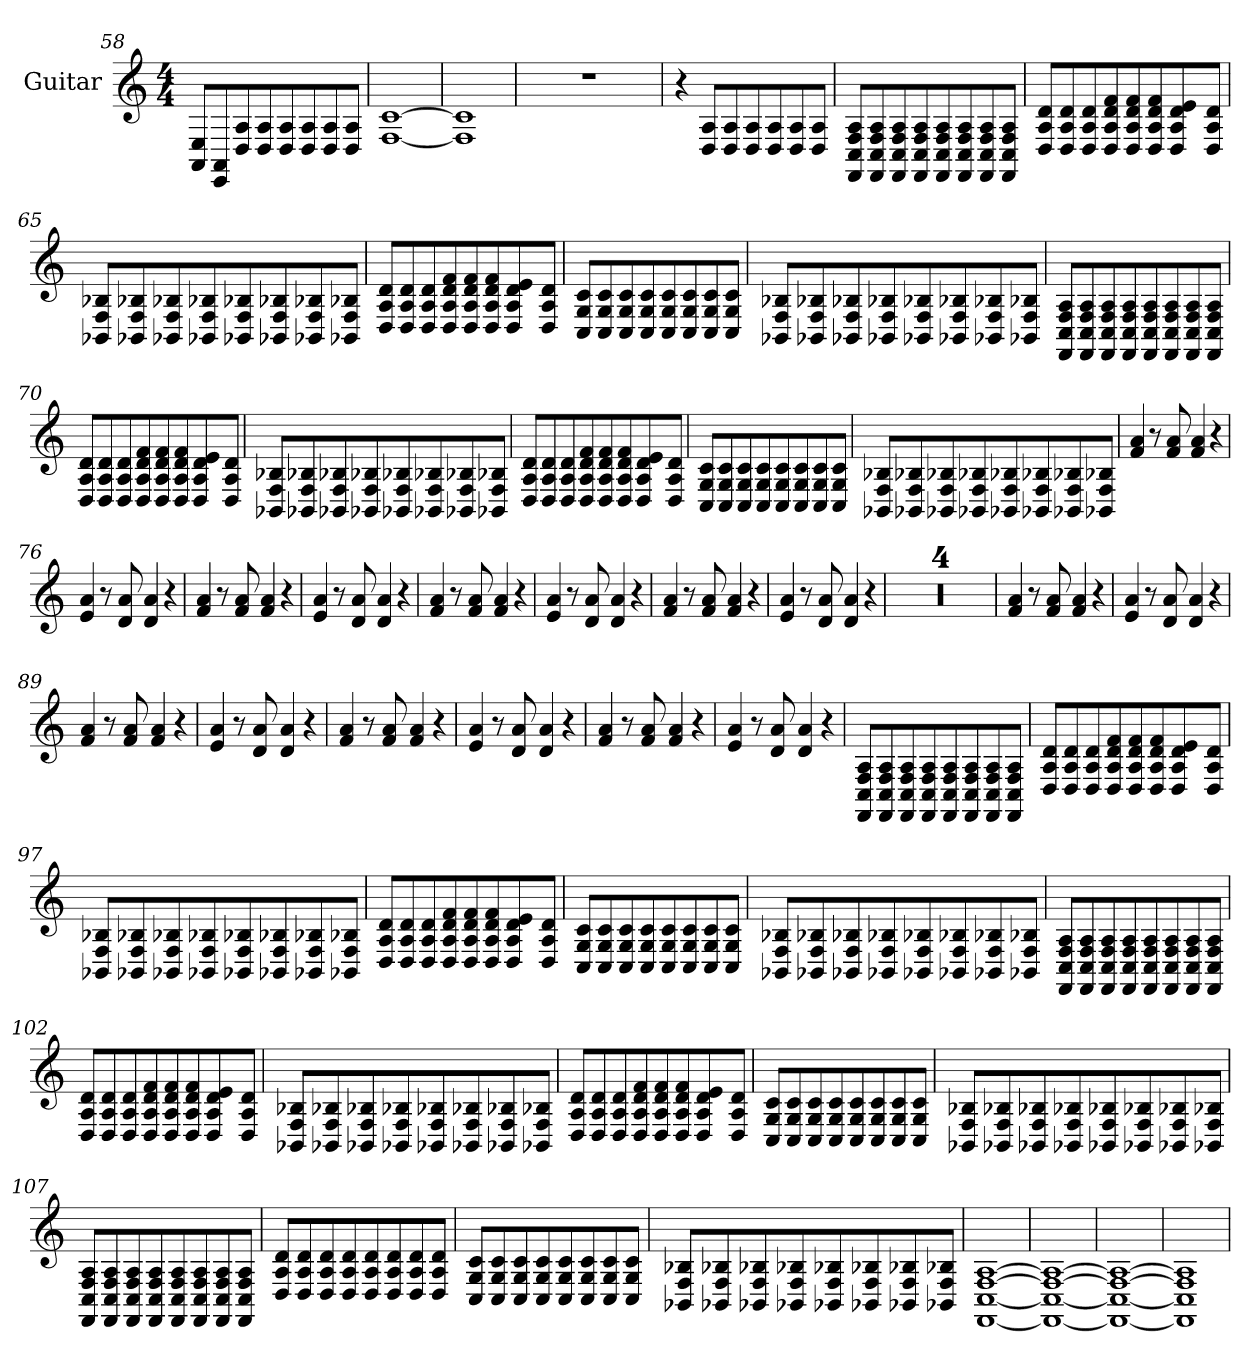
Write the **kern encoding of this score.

**kern
*part1
*staff1
*I"Guitar
*clefG2
*k[]
*M4/4
=58
!LO:N:vis=8
32E/ 32AA/L
!LO:N:vis=8
32AA/ 32EE/
!LO:N:vis=8
32A/ 32D/
!LO:N:vis=8
32A/ 32D/
!LO:N:vis=8
32A/ 32D/
!LO:N:vis=8
32A/ 32D/
!LO:N:vis=8
32A/ 32D/
!LO:N:vis=8
32A/ 32D/J
=59
!LO:N:vis=1
[4c [4F
=60
!LO:N:vis=1
4c] 4F]
=61
!LO:N:vis=1
1r
=62
!LO:N:vis=4
16r
!LO:N:vis=8
32A/ 32D/L
!LO:N:vis=8
32A/ 32D/
!LO:N:vis=8
32A/ 32D/
!LO:N:vis=8
32A/ 32D/
!LO:N:vis=8
32A/ 32D/
!LO:N:vis=8
32A/ 32D/J
=63
!LO:N:vis=8
32A/ 32F/ 32C/ 32FF/L
!LO:N:vis=8
32A/ 32F/ 32C/ 32FF/
!LO:N:vis=8
32A/ 32F/ 32C/ 32FF/
!LO:N:vis=8
32A/ 32F/ 32C/ 32FF/
!LO:N:vis=8
32A/ 32F/ 32C/ 32FF/
!LO:N:vis=8
32A/ 32F/ 32C/ 32FF/
!LO:N:vis=8
32A/ 32F/ 32C/ 32FF/
!LO:N:vis=8
32A/ 32F/ 32C/ 32FF/J
=64
!LO:N:vis=8
32d/ 32A/ 32D/L
!LO:N:vis=8
32d/ 32A/ 32D/
!LO:N:vis=8
32d/ 32A/ 32D/
!LO:N:vis=8
32f/ 32d/ 32A/ 32D/
!LO:N:vis=8
32f/ 32d/ 32A/ 32D/
!LO:N:vis=8
32f/ 32d/ 32A/ 32D/
!LO:N:vis=8
32e/ 32d/ 32A/ 32D/
!LO:N:vis=8
32d/ 32A/ 32D/J
=65
!LO:N:vis=8
32B-X/ 32F/ 32BB-X/L
!LO:N:vis=8
32B-X/ 32F/ 32BB-X/
!LO:N:vis=8
32B-X/ 32F/ 32BB-X/
!LO:N:vis=8
32B-X/ 32F/ 32BB-X/
!LO:N:vis=8
32B-X/ 32F/ 32BB-X/
!LO:N:vis=8
32B-X/ 32F/ 32BB-X/
!LO:N:vis=8
32B-X/ 32F/ 32BB-X/
!LO:N:vis=8
32B-X/ 32F/ 32BB-X/J
=66
!LO:N:vis=8
32d/ 32A/ 32D/L
!LO:N:vis=8
32d/ 32A/ 32D/
!LO:N:vis=8
32d/ 32A/ 32D/
!LO:N:vis=8
32f/ 32d/ 32A/ 32D/
!LO:N:vis=8
32f/ 32d/ 32A/ 32D/
!LO:N:vis=8
32f/ 32d/ 32A/ 32D/
!LO:N:vis=8
32e/ 32d/ 32A/ 32D/
!LO:N:vis=8
32d/ 32A/ 32D/J
=67
!LO:N:vis=8
32c/ 32G/ 32C/L
!LO:N:vis=8
32c/ 32G/ 32C/
!LO:N:vis=8
32c/ 32G/ 32C/
!LO:N:vis=8
32c/ 32G/ 32C/
!LO:N:vis=8
32c/ 32G/ 32C/
!LO:N:vis=8
32c/ 32G/ 32C/
!LO:N:vis=8
32c/ 32G/ 32C/
!LO:N:vis=8
32c/ 32G/ 32C/J
=68
!LO:N:vis=8
32B-X/ 32F/ 32BB-X/L
!LO:N:vis=8
32B-X/ 32F/ 32BB-X/
!LO:N:vis=8
32B-X/ 32F/ 32BB-X/
!LO:N:vis=8
32B-X/ 32F/ 32BB-X/
!LO:N:vis=8
32B-X/ 32F/ 32BB-X/
!LO:N:vis=8
32B-X/ 32F/ 32BB-X/
!LO:N:vis=8
32B-X/ 32F/ 32BB-X/
!LO:N:vis=8
32B-X/ 32F/ 32BB-X/J
=69
!LO:N:vis=8
32A/ 32F/ 32C/ 32FF/L
!LO:N:vis=8
32A/ 32F/ 32C/ 32FF/
!LO:N:vis=8
32A/ 32F/ 32C/ 32FF/
!LO:N:vis=8
32A/ 32F/ 32C/ 32FF/
!LO:N:vis=8
32A/ 32F/ 32C/ 32FF/
!LO:N:vis=8
32A/ 32F/ 32C/ 32FF/
!LO:N:vis=8
32A/ 32F/ 32C/ 32FF/
!LO:N:vis=8
32A/ 32F/ 32C/ 32FF/J
=70
!LO:N:vis=8
32d/ 32A/ 32D/L
!LO:N:vis=8
32d/ 32A/ 32D/
!LO:N:vis=8
32d/ 32A/ 32D/
!LO:N:vis=8
32f/ 32d/ 32A/ 32D/
!LO:N:vis=8
32f/ 32d/ 32A/ 32D/
!LO:N:vis=8
32f/ 32d/ 32A/ 32D/
!LO:N:vis=8
32e/ 32d/ 32A/ 32D/
!LO:N:vis=8
32d/ 32A/ 32D/J
=71
!LO:N:vis=8
32B-X/ 32F/ 32BB-X/L
!LO:N:vis=8
32B-X/ 32F/ 32BB-X/
!LO:N:vis=8
32B-X/ 32F/ 32BB-X/
!LO:N:vis=8
32B-X/ 32F/ 32BB-X/
!LO:N:vis=8
32B-X/ 32F/ 32BB-X/
!LO:N:vis=8
32B-X/ 32F/ 32BB-X/
!LO:N:vis=8
32B-X/ 32F/ 32BB-X/
!LO:N:vis=8
32B-X/ 32F/ 32BB-X/J
=72
!LO:N:vis=8
32d/ 32A/ 32D/L
!LO:N:vis=8
32d/ 32A/ 32D/
!LO:N:vis=8
32d/ 32A/ 32D/
!LO:N:vis=8
32f/ 32d/ 32A/ 32D/
!LO:N:vis=8
32f/ 32d/ 32A/ 32D/
!LO:N:vis=8
32f/ 32d/ 32A/ 32D/
!LO:N:vis=8
32e/ 32d/ 32A/ 32D/
!LO:N:vis=8
32d/ 32A/ 32D/J
=73
!LO:N:vis=8
32c/ 32G/ 32C/L
!LO:N:vis=8
32c/ 32G/ 32C/
!LO:N:vis=8
32c/ 32G/ 32C/
!LO:N:vis=8
32c/ 32G/ 32C/
!LO:N:vis=8
32c/ 32G/ 32C/
!LO:N:vis=8
32c/ 32G/ 32C/
!LO:N:vis=8
32c/ 32G/ 32C/
!LO:N:vis=8
32c/ 32G/ 32C/J
=74
!LO:N:vis=8
32B-X/ 32F/ 32BB-X/L
!LO:N:vis=8
32B-X/ 32F/ 32BB-X/
!LO:N:vis=8
32B-X/ 32F/ 32BB-X/
!LO:N:vis=8
32B-X/ 32F/ 32BB-X/
!LO:N:vis=8
32B-X/ 32F/ 32BB-X/
!LO:N:vis=8
32B-X/ 32F/ 32BB-X/
!LO:N:vis=8
32B-X/ 32F/ 32BB-X/
!LO:N:vis=8
32B-X/ 32F/ 32BB-X/J
=75
!LO:N:vis=4
16a 16f
!LO:N:vis=8
32r
!LO:N:vis=8
32a 32f
!LO:N:vis=4
16a 16f
!LO:N:vis=4
16r
=76
!LO:N:vis=4
16a 16e
!LO:N:vis=8
32r
!LO:N:vis=8
32a 32d
!LO:N:vis=4
16a 16d
!LO:N:vis=4
16r
=77
!LO:N:vis=4
16a 16f
!LO:N:vis=8
32r
!LO:N:vis=8
32a 32f
!LO:N:vis=4
16a 16f
!LO:N:vis=4
16r
=78
!LO:N:vis=4
16a 16e
!LO:N:vis=8
32r
!LO:N:vis=8
32a 32d
!LO:N:vis=4
16a 16d
!LO:N:vis=4
16r
=79
!LO:N:vis=4
16a 16f
!LO:N:vis=8
32r
!LO:N:vis=8
32a 32f
!LO:N:vis=4
16a 16f
!LO:N:vis=4
16r
=80
!LO:N:vis=4
16a 16e
!LO:N:vis=8
32r
!LO:N:vis=8
32a 32d
!LO:N:vis=4
16a 16d
!LO:N:vis=4
16r
=81
!LO:N:vis=4
16a 16f
!LO:N:vis=8
32r
!LO:N:vis=8
32a 32f
!LO:N:vis=4
16a 16f
!LO:N:vis=4
16r
=82
!LO:N:vis=4
16a 16e
!LO:N:vis=8
32r
!LO:N:vis=8
32a 32d
!LO:N:vis=4
16a 16d
!LO:N:vis=4
16r
=83
!LO:N:vis=1
1r
=84
!LO:N:vis=1
1r
=85
!LO:N:vis=1
1r
=86
!LO:N:vis=1
1r
=87
!LO:N:vis=4
16a 16f
!LO:N:vis=8
32r
!LO:N:vis=8
32a 32f
!LO:N:vis=4
16a 16f
!LO:N:vis=4
16r
=88
!LO:N:vis=4
16a 16e
!LO:N:vis=8
32r
!LO:N:vis=8
32a 32d
!LO:N:vis=4
16a 16d
!LO:N:vis=4
16r
=89
!LO:N:vis=4
16a 16f
!LO:N:vis=8
32r
!LO:N:vis=8
32a 32f
!LO:N:vis=4
16a 16f
!LO:N:vis=4
16r
=90
!LO:N:vis=4
16a 16e
!LO:N:vis=8
32r
!LO:N:vis=8
32a 32d
!LO:N:vis=4
16a 16d
!LO:N:vis=4
16r
=91
!LO:N:vis=4
16a 16f
!LO:N:vis=8
32r
!LO:N:vis=8
32a 32f
!LO:N:vis=4
16a 16f
!LO:N:vis=4
16r
=92
!LO:N:vis=4
16a 16e
!LO:N:vis=8
32r
!LO:N:vis=8
32a 32d
!LO:N:vis=4
16a 16d
!LO:N:vis=4
16r
=93
!LO:N:vis=4
16a 16f
!LO:N:vis=8
32r
!LO:N:vis=8
32a 32f
!LO:N:vis=4
16a 16f
!LO:N:vis=4
16r
=94
!LO:N:vis=4
16a 16e
!LO:N:vis=8
32r
!LO:N:vis=8
32a 32d
!LO:N:vis=4
16a 16d
!LO:N:vis=4
16r
=95
!LO:N:vis=8
32A/ 32F/ 32C/ 32FF/L
!LO:N:vis=8
32A/ 32F/ 32C/ 32FF/
!LO:N:vis=8
32A/ 32F/ 32C/ 32FF/
!LO:N:vis=8
32A/ 32F/ 32C/ 32FF/
!LO:N:vis=8
32A/ 32F/ 32C/ 32FF/
!LO:N:vis=8
32A/ 32F/ 32C/ 32FF/
!LO:N:vis=8
32A/ 32F/ 32C/ 32FF/
!LO:N:vis=8
32A/ 32F/ 32C/ 32FF/J
=96
!LO:N:vis=8
32d/ 32A/ 32D/L
!LO:N:vis=8
32d/ 32A/ 32D/
!LO:N:vis=8
32d/ 32A/ 32D/
!LO:N:vis=8
32f/ 32d/ 32A/ 32D/
!LO:N:vis=8
32f/ 32d/ 32A/ 32D/
!LO:N:vis=8
32f/ 32d/ 32A/ 32D/
!LO:N:vis=8
32e/ 32d/ 32A/ 32D/
!LO:N:vis=8
32d/ 32A/ 32D/J
=97
!LO:N:vis=8
32B-X/ 32F/ 32BB-X/L
!LO:N:vis=8
32B-X/ 32F/ 32BB-X/
!LO:N:vis=8
32B-X/ 32F/ 32BB-X/
!LO:N:vis=8
32B-X/ 32F/ 32BB-X/
!LO:N:vis=8
32B-X/ 32F/ 32BB-X/
!LO:N:vis=8
32B-X/ 32F/ 32BB-X/
!LO:N:vis=8
32B-X/ 32F/ 32BB-X/
!LO:N:vis=8
32B-X/ 32F/ 32BB-X/J
=98
!LO:N:vis=8
32d/ 32A/ 32D/L
!LO:N:vis=8
32d/ 32A/ 32D/
!LO:N:vis=8
32d/ 32A/ 32D/
!LO:N:vis=8
32f/ 32d/ 32A/ 32D/
!LO:N:vis=8
32f/ 32d/ 32A/ 32D/
!LO:N:vis=8
32f/ 32d/ 32A/ 32D/
!LO:N:vis=8
32e/ 32d/ 32A/ 32D/
!LO:N:vis=8
32d/ 32A/ 32D/J
=99
!LO:N:vis=8
32c/ 32G/ 32C/L
!LO:N:vis=8
32c/ 32G/ 32C/
!LO:N:vis=8
32c/ 32G/ 32C/
!LO:N:vis=8
32c/ 32G/ 32C/
!LO:N:vis=8
32c/ 32G/ 32C/
!LO:N:vis=8
32c/ 32G/ 32C/
!LO:N:vis=8
32c/ 32G/ 32C/
!LO:N:vis=8
32c/ 32G/ 32C/J
=100
!LO:N:vis=8
32B-X/ 32F/ 32BB-X/L
!LO:N:vis=8
32B-X/ 32F/ 32BB-X/
!LO:N:vis=8
32B-X/ 32F/ 32BB-X/
!LO:N:vis=8
32B-X/ 32F/ 32BB-X/
!LO:N:vis=8
32B-X/ 32F/ 32BB-X/
!LO:N:vis=8
32B-X/ 32F/ 32BB-X/
!LO:N:vis=8
32B-X/ 32F/ 32BB-X/
!LO:N:vis=8
32B-X/ 32F/ 32BB-X/J
=101
!LO:N:vis=8
32A/ 32F/ 32C/ 32FF/L
!LO:N:vis=8
32A/ 32F/ 32C/ 32FF/
!LO:N:vis=8
32A/ 32F/ 32C/ 32FF/
!LO:N:vis=8
32A/ 32F/ 32C/ 32FF/
!LO:N:vis=8
32A/ 32F/ 32C/ 32FF/
!LO:N:vis=8
32A/ 32F/ 32C/ 32FF/
!LO:N:vis=8
32A/ 32F/ 32C/ 32FF/
!LO:N:vis=8
32A/ 32F/ 32C/ 32FF/J
=102
!LO:N:vis=8
32d/ 32A/ 32D/L
!LO:N:vis=8
32d/ 32A/ 32D/
!LO:N:vis=8
32d/ 32A/ 32D/
!LO:N:vis=8
32f/ 32d/ 32A/ 32D/
!LO:N:vis=8
32f/ 32d/ 32A/ 32D/
!LO:N:vis=8
32f/ 32d/ 32A/ 32D/
!LO:N:vis=8
32e/ 32d/ 32A/ 32D/
!LO:N:vis=8
32d/ 32A/ 32D/J
=103
!LO:N:vis=8
32B-X/ 32F/ 32BB-X/L
!LO:N:vis=8
32B-X/ 32F/ 32BB-X/
!LO:N:vis=8
32B-X/ 32F/ 32BB-X/
!LO:N:vis=8
32B-X/ 32F/ 32BB-X/
!LO:N:vis=8
32B-X/ 32F/ 32BB-X/
!LO:N:vis=8
32B-X/ 32F/ 32BB-X/
!LO:N:vis=8
32B-X/ 32F/ 32BB-X/
!LO:N:vis=8
32B-X/ 32F/ 32BB-X/J
=104
!LO:N:vis=8
32d/ 32A/ 32D/L
!LO:N:vis=8
32d/ 32A/ 32D/
!LO:N:vis=8
32d/ 32A/ 32D/
!LO:N:vis=8
32f/ 32d/ 32A/ 32D/
!LO:N:vis=8
32f/ 32d/ 32A/ 32D/
!LO:N:vis=8
32f/ 32d/ 32A/ 32D/
!LO:N:vis=8
32e/ 32d/ 32A/ 32D/
!LO:N:vis=8
32d/ 32A/ 32D/J
=105
!LO:N:vis=8
32c/ 32G/ 32C/L
!LO:N:vis=8
32c/ 32G/ 32C/
!LO:N:vis=8
32c/ 32G/ 32C/
!LO:N:vis=8
32c/ 32G/ 32C/
!LO:N:vis=8
32c/ 32G/ 32C/
!LO:N:vis=8
32c/ 32G/ 32C/
!LO:N:vis=8
32c/ 32G/ 32C/
!LO:N:vis=8
32c/ 32G/ 32C/J
=106
!LO:N:vis=8
32B-X/ 32F/ 32BB-X/L
!LO:N:vis=8
32B-X/ 32F/ 32BB-X/
!LO:N:vis=8
32B-X/ 32F/ 32BB-X/
!LO:N:vis=8
32B-X/ 32F/ 32BB-X/
!LO:N:vis=8
32B-X/ 32F/ 32BB-X/
!LO:N:vis=8
32B-X/ 32F/ 32BB-X/
!LO:N:vis=8
32B-X/ 32F/ 32BB-X/
!LO:N:vis=8
32B-X/ 32F/ 32BB-X/J
=107
!LO:N:vis=8
32A/ 32F/ 32C/ 32FF/L
!LO:N:vis=8
32A/ 32F/ 32C/ 32FF/
!LO:N:vis=8
32A/ 32F/ 32C/ 32FF/
!LO:N:vis=8
32A/ 32F/ 32C/ 32FF/
!LO:N:vis=8
32A/ 32F/ 32C/ 32FF/
!LO:N:vis=8
32A/ 32F/ 32C/ 32FF/
!LO:N:vis=8
32A/ 32F/ 32C/ 32FF/
!LO:N:vis=8
32A/ 32F/ 32C/ 32FF/J
=108
!LO:N:vis=8
32d/ 32A/ 32D/L
!LO:N:vis=8
32d/ 32A/ 32D/
!LO:N:vis=8
32d/ 32A/ 32D/
!LO:N:vis=8
32d/ 32A/ 32D/
!LO:N:vis=8
32d/ 32A/ 32D/
!LO:N:vis=8
32d/ 32A/ 32D/
!LO:N:vis=8
32d/ 32A/ 32D/
!LO:N:vis=8
32d/ 32A/ 32D/J
=109
!LO:N:vis=8
32c/ 32G/ 32C/L
!LO:N:vis=8
32c/ 32G/ 32C/
!LO:N:vis=8
32c/ 32G/ 32C/
!LO:N:vis=8
32c/ 32G/ 32C/
!LO:N:vis=8
32c/ 32G/ 32C/
!LO:N:vis=8
32c/ 32G/ 32C/
!LO:N:vis=8
32c/ 32G/ 32C/
!LO:N:vis=8
32c/ 32G/ 32C/J
=110
!LO:N:vis=8
32B-X/ 32F/ 32BB-X/L
!LO:N:vis=8
32B-X/ 32F/ 32BB-X/
!LO:N:vis=8
32B-X/ 32F/ 32BB-X/
!LO:N:vis=8
32B-X/ 32F/ 32BB-X/
!LO:N:vis=8
32B-X/ 32F/ 32BB-X/
!LO:N:vis=8
32B-X/ 32F/ 32BB-X/
!LO:N:vis=8
32B-X/ 32F/ 32BB-X/
!LO:N:vis=8
32B-X/ 32F/ 32BB-X/J
=111
!LO:N:vis=1
[4A [4F [4C [4FF
=112
!LO:N:vis=1
4A_ 4F_ 4C_ 4FF_
=113
!LO:N:vis=1
4A_ 4F_ 4C_ 4FF_
=114
!LO:N:vis=1
4A] 4F] 4C] 4FF]
=
*-
